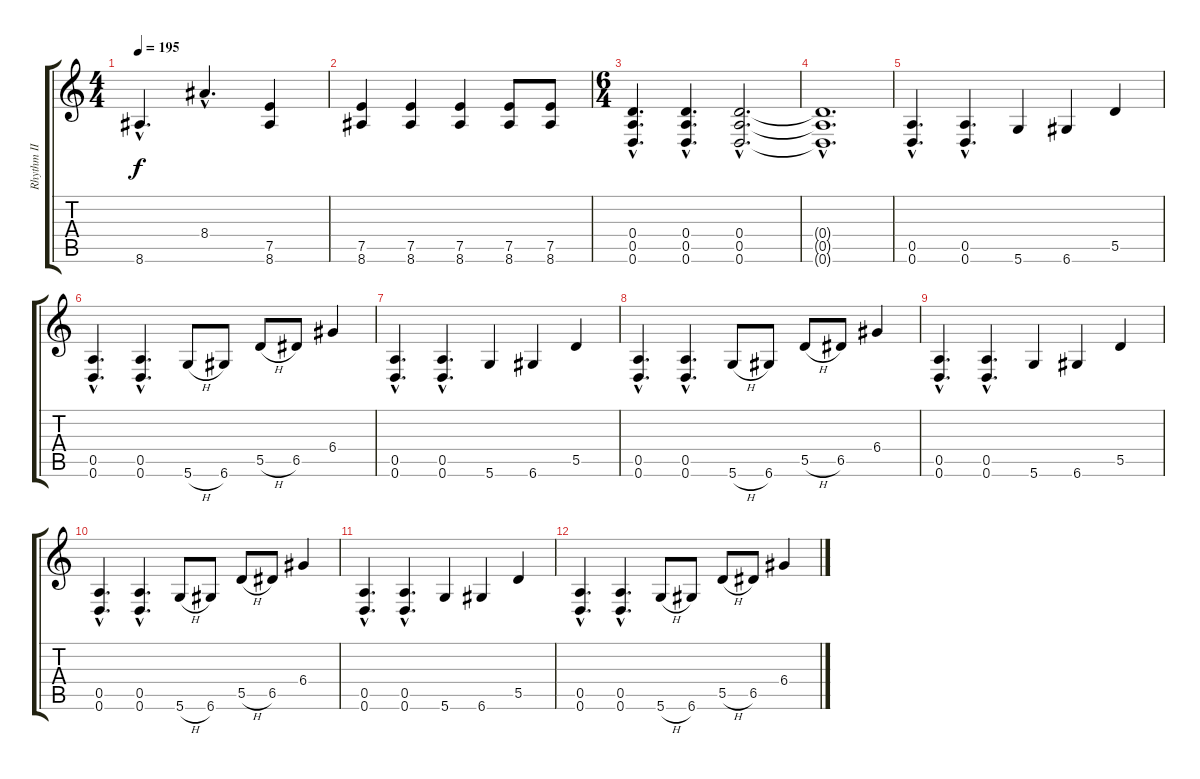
\track ("Rhythm II" "Rhythm II") {instrument distortionguitar}
\staff {score tabs}
\tuning (E4 B3 G3 D3 A2 D2) {hide}
\ts (4 4)
\tempo 195
\clef g2
\ks c
8.6{hac}.4{d dy f} 8.4{hac}.4{d} (7.5 8.6).4 |
(7.5 8.6).4 (7.5 8.6).4 (7.5 8.6).4 (7.5 8.6).8 (7.5 8.6).8 |
\ts (6 4)
(0.4{hac} 0.5{hac} 0.6{hac}).4{d} (0.4{hac} 0.5{hac} 0.6{hac}).4{d} (0.4{hac} 0.5{hac} 0.6{hac}).2{d} |
(0.4{hac t} 0.5{hac t} 0.6{hac t}).1{d} |
(0.5{hac} 0.6{hac}).4{d} (0.5{hac} 0.6{hac}).4{d} 5.6.4 6.6.4 5.5.4 |
(0.5{hac} 0.6{hac}).4{d} (0.5{hac} 0.6{hac}).4{d} 5.6{h}.8 6.6.8 5.5{h}.8 6.5.8 6.4.4 |
(0.5{hac} 0.6{hac}).4{d} (0.5{hac} 0.6{hac}).4{d} 5.6.4 6.6.4 5.5.4 |
(0.5{hac} 0.6{hac}).4{d} (0.5{hac} 0.6{hac}).4{d} 5.6{h}.8 6.6.8 5.5{h}.8 6.5.8 6.4.4 |
(0.5{hac} 0.6{hac}).4{d} (0.5{hac} 0.6{hac}).4{d} 5.6.4 6.6.4 5.5.4 |
(0.5{hac} 0.6{hac}).4{d} (0.5{hac} 0.6{hac}).4{d} 5.6{h}.8 6.6.8 5.5{h}.8 6.5.8 6.4.4 |
(0.5{hac} 0.6{hac}).4{d} (0.5{hac} 0.6{hac}).4{d} 5.6.4 6.6.4 5.5.4 |
(0.5{hac} 0.6{hac}).4{d} (0.5{hac} 0.6{hac}).4{d} 5.6{h}.8 6.6.8 5.5{h}.8 6.5.8 6.4.4
